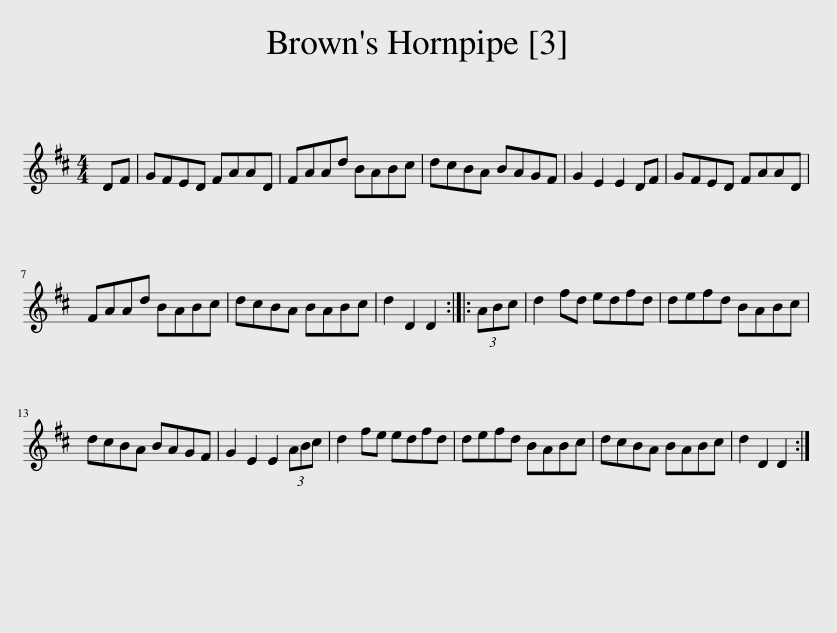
X:1
L:1/8
M:4/4
I:linebreak $
K:D
V:1 treble
V:1
 DF | GFED FAAD | FAAd BABc | dcBA BAGF | G2 E2 E2 DF | %5
 GFED FAAD |$ FAAd BABc | dcBA BABc | d2 D2 D2 :: (3ABc | %10
 d2 fd edfd | defd BABc |$ dcBA BAGF | G2 E2 E2 (3ABc | d2 fe edfd | %15
 defd BABc | dcBA BABc | d2 D2 D2 :| %18
